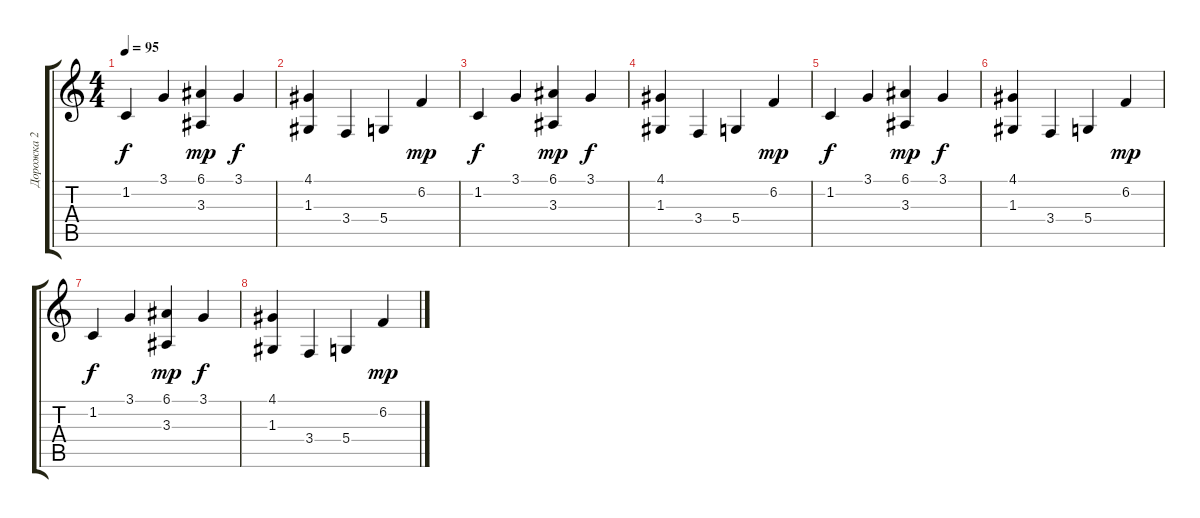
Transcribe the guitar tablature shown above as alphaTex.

\track ("Дорожка 2" "Дорожка 2") {instrument brightacousticpiano}
\staff {score tabs}
\tuning (E4 B3 G3 D3 A2 E2) {hide}
\ts (4 4)
\tempo 95
\clef g2
\ks c
1.2.4{dy f} 3.1.4 (6.1 3.3).4{dy mp} 3.1.4{dy f} |
(4.1 1.3).4 3.4.4 5.4.4 6.2.4{dy mp} |
1.2.4{dy f} 3.1.4 (6.1 3.3).4{dy mp} 3.1.4{dy f} |
(4.1 1.3).4 3.4.4 5.4.4 6.2.4{dy mp} |
1.2.4{dy f} 3.1.4 (6.1 3.3).4{dy mp} 3.1.4{dy f} |
(4.1 1.3).4 3.4.4 5.4.4 6.2.4{dy mp} |
1.2.4{dy f} 3.1.4 (6.1 3.3).4{dy mp} 3.1.4{dy f} |
(4.1 1.3).4 3.4.4 5.4.4 6.2.4{dy mp}
